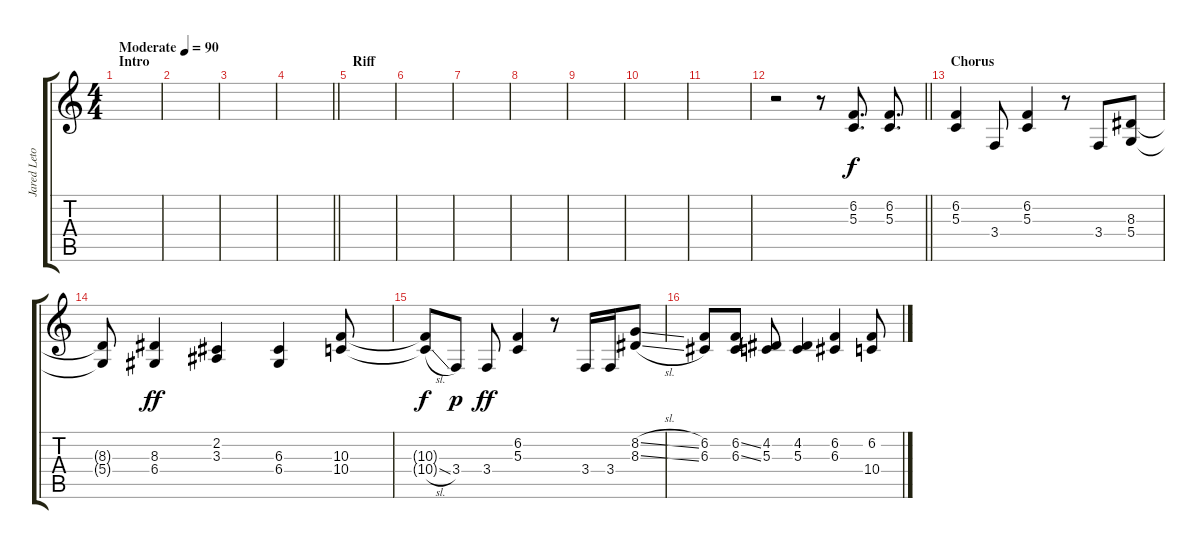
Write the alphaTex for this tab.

\track ("Jared Leto - Vocals" "Jared Leto") {instrument viola}
\staff {score tabs}
\tuning (E4 B3 G3 D3 A2 E2) {hide}
\ts (4 4)
\section ("" "Intro")
\tempo (90 "Moderate")
\clef g2
\ks c
|
|
|
\barLineRight lightlight
|
\section ("" "Riff")
|
|
|
|
|
|
|
\barLineRight lightlight
r.2 r.8 (6.2 5.3).8{d} (6.2 5.3).8{d} |
\section ("" "Chorus")
(6.2 5.3).4 3.4.8 (6.2 5.3).4 r.8 3.4.8 (8.3 5.4).8 |
(8.3{t} 5.4{t}).8{dy f} (8.3 6.4).4{dy ff} (2.2 3.3).4 (6.3 6.4).4 (10.3 10.4).8 |
(10.3{t} 10.4{sl t}).8{dy f} 3.4.8{dy p} 3.4.8{dy ff} (6.2 5.3).4 r.8 3.4.16 3.4.16 (8.2{sl} 8.3{sl}).8 |
(6.2 6.3).8 (6.2{ss} 6.3{ss}).8 (4.2 5.3).8 (4.2 5.3).4 (6.2 6.3).4 (6.2 10.4).8
